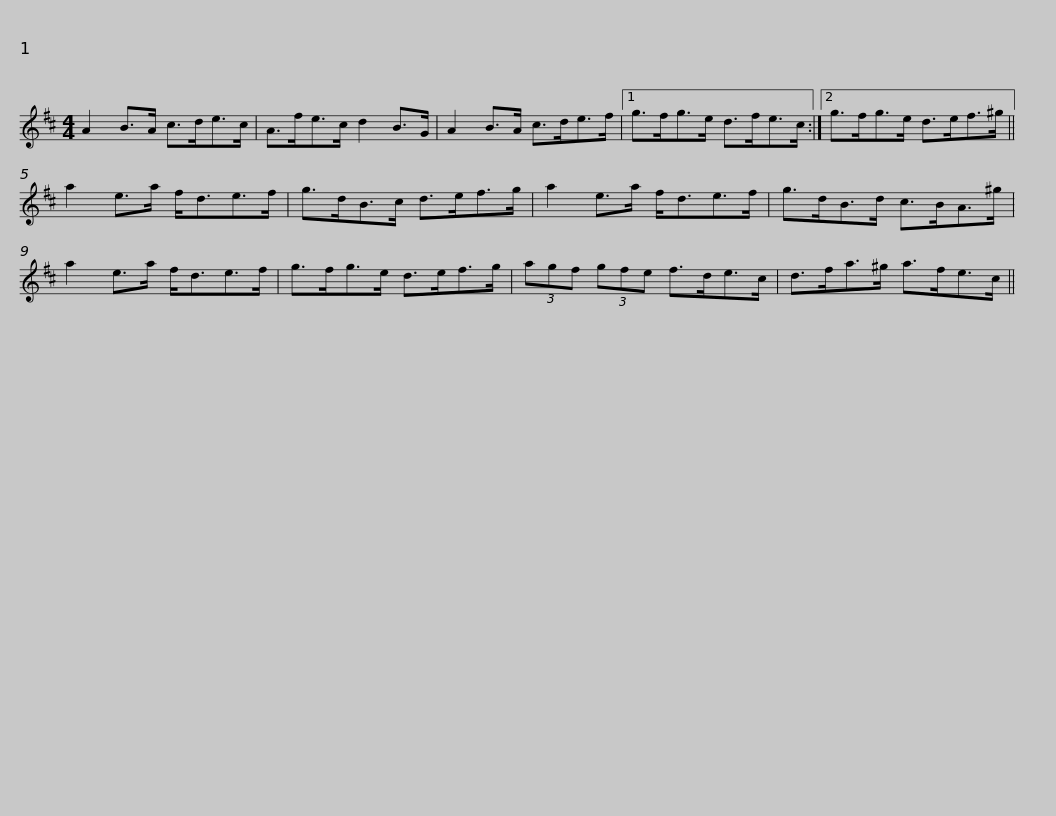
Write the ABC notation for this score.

X:1
L:1/8
M:4/4
I:linebreak $
K:D
V:1 treble
V:1
 A2 B>A c>de>c | A>fe>c d2 B>G | A2 B>A c>de>f |1 g>fg>e d>fe>c :|2$ g>fg>e d>ef>^g || %5
 a2 e>a f<de>f | g>dB>c d>ef>g | a2 e>a f<de>f |$ g>dB>d c>BA>^g | a2 e>a f<de>f | %10
 g>fg>e d>ef>g | (3agf (3gfe f>de>c |$ d>fa>^g a>fe>c || %13
